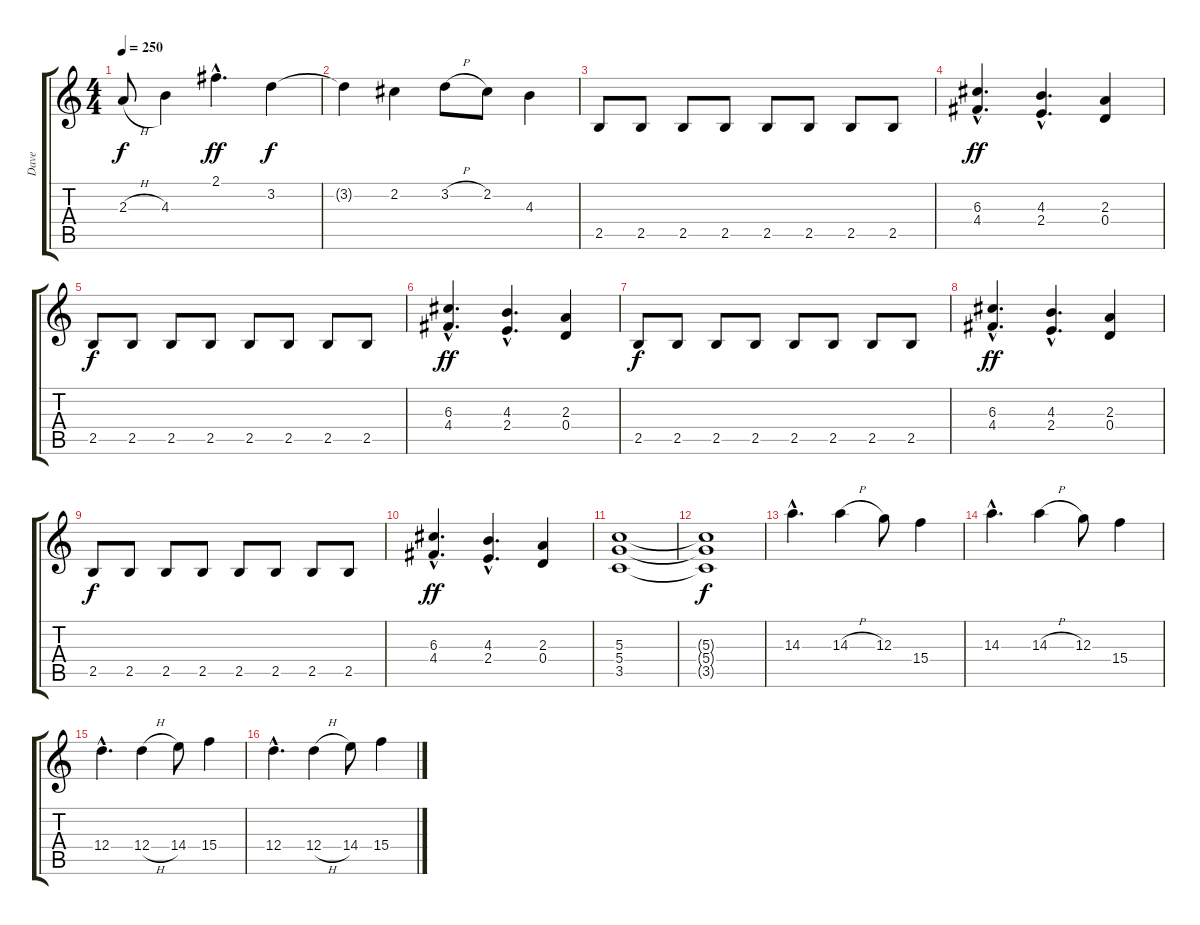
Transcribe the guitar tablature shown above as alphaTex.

\track ("Dave" "Dave") {instrument overdrivenguitar}
\staff {score tabs}
\tuning (E4 B3 G3 D3 A2 E2) {hide}
\ts (4 4)
\tempo 250
\clef g2
\ks c
2.3{h}.8{dy f} 4.3.4 2.1{hac}.4{d dy ff} 3.2.4{dy f} |
3.2{t}.4 2.2.4 3.2{h}.8 2.2.8 4.3.4 |
2.5.8 2.5.8 2.5.8 2.5.8 2.5.8 2.5.8 2.5.8 2.5.8 |
(6.3{hac} 4.4{hac}).4{d dy ff} (4.3{hac} 2.4{hac}).4{d} (2.3 0.4).4 |
2.5.8{dy f} 2.5.8 2.5.8 2.5.8 2.5.8 2.5.8 2.5.8 2.5.8 |
(6.3{hac} 4.4{hac}).4{d dy ff} (4.3{hac} 2.4{hac}).4{d} (2.3 0.4).4 |
2.5.8{dy f} 2.5.8 2.5.8 2.5.8 2.5.8 2.5.8 2.5.8 2.5.8 |
(6.3{hac} 4.4{hac}).4{d dy ff} (4.3{hac} 2.4{hac}).4{d} (2.3 0.4).4 |
2.5.8{dy f} 2.5.8 2.5.8 2.5.8 2.5.8 2.5.8 2.5.8 2.5.8 |
(6.3{hac} 4.4{hac}).4{d dy ff} (4.3{hac} 2.4{hac}).4{d} (2.3 0.4).4 |
(5.3 5.4 3.5).1 |
(5.3{t} 5.4{t} 3.5{t}).1{dy f} |
14.3{hac}.4{d} 14.3{h}.4 12.3.8 15.4.4 |
14.3{hac}.4{d} 14.3{h}.4 12.3.8 15.4.4 |
12.4{hac}.4{d} 12.4{h}.4 14.4.8 15.4.4 |
12.4{hac}.4{d} 12.4{h}.4 14.4.8 15.4.4
